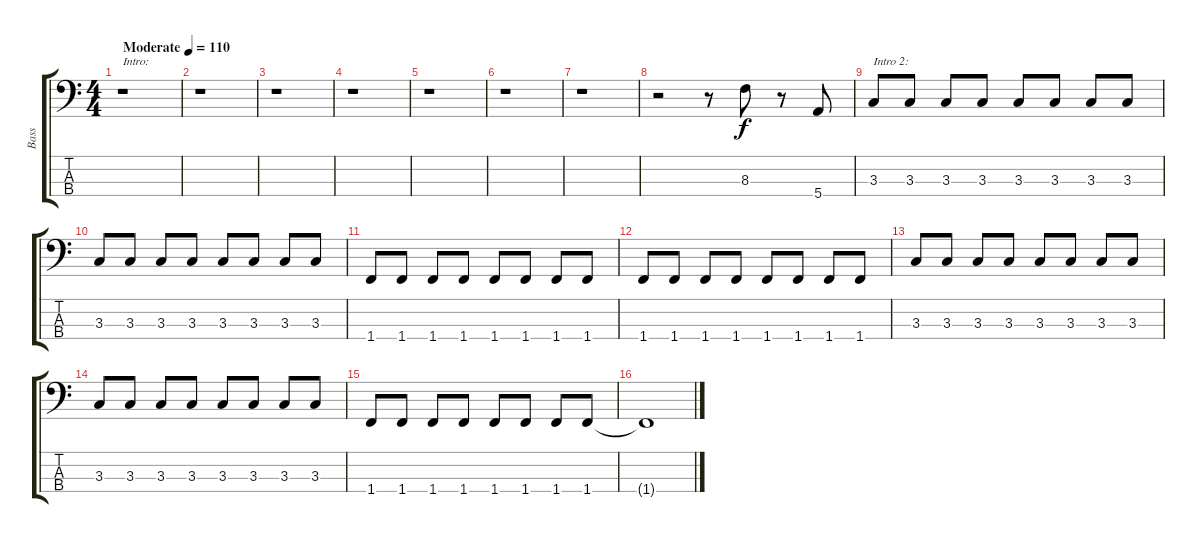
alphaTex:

\track ("Bass" "Bass") {instrument electricbassfinger}
\staff {score tabs}
\tuning (G2 D2 A1 E1) {hide}
\ts (4 4)
\tempo (110 "Moderate")
\clef f4
\ks c
r.1{txt "Intro:" dy f instrument electricbassfinger} |
r.1 |
r.1 |
r.1 |
r.1 |
r.1 |
r.1 |
r.2 r.8 8.3.8 r.8 5.4.8 |
3.3.8{txt "Intro 2:"} 3.3.8 3.3.8 3.3.8 3.3.8 3.3.8 3.3.8 3.3.8 |
3.3.8 3.3.8 3.3.8 3.3.8 3.3.8 3.3.8 3.3.8 3.3.8 |
1.4.8 1.4.8 1.4.8 1.4.8 1.4.8 1.4.8 1.4.8 1.4.8 |
1.4.8 1.4.8 1.4.8 1.4.8 1.4.8 1.4.8 1.4.8 1.4.8 |
3.3.8 3.3.8 3.3.8 3.3.8 3.3.8 3.3.8 3.3.8 3.3.8 |
3.3.8 3.3.8 3.3.8 3.3.8 3.3.8 3.3.8 3.3.8 3.3.8 |
1.4.8 1.4.8 1.4.8 1.4.8 1.4.8 1.4.8 1.4.8 1.4.8 |
1.4{t}.1
